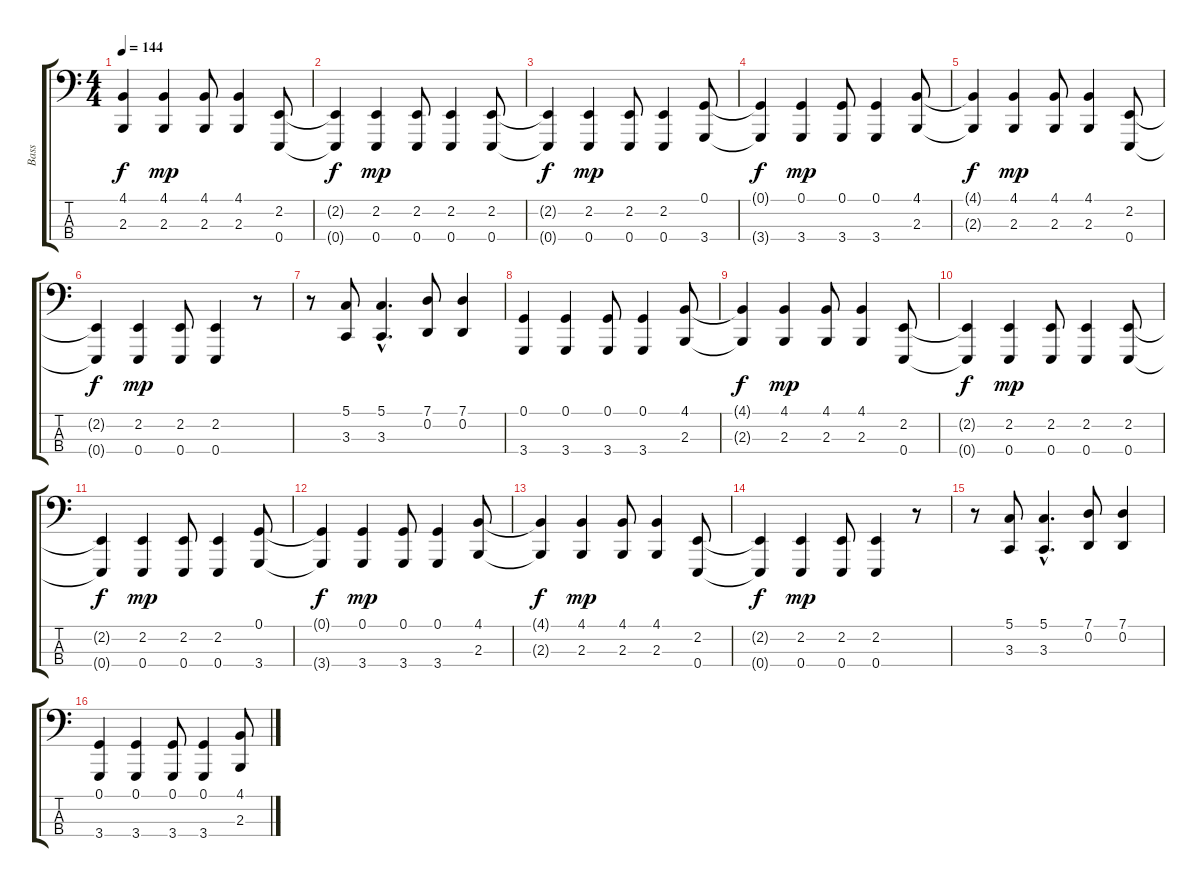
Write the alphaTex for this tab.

\track ("Bass" "Bass") {instrument drawbarorgan}
\staff {score tabs}
\tuning (G2 D2 A1 E1) {hide}
\ts (4 4)
\tempo 144
\clef f4
\ks c
(4.1{t} 2.3{t}).4{dy f} (4.1 2.3).4{dy mp} (4.1 2.3).8 (4.1 2.3).4 (2.2 0.4).8 |
(2.2{t} 0.4{t}).4{dy f} (2.2 0.4).4{dy mp} (2.2 0.4).8 (2.2 0.4).4 (2.2 0.4).8 |
(2.2{t} 0.4{t}).4{dy f} (2.2 0.4).4{dy mp} (2.2 0.4).8 (2.2 0.4).4 (0.1 3.4).8 |
(0.1{t} 3.4{t}).4{dy f} (0.1 3.4).4{dy mp} (0.1 3.4).8 (0.1 3.4).4 (4.1 2.3).8 |
(4.1{t} 2.3{t}).4{dy f} (4.1 2.3).4{dy mp} (4.1 2.3).8 (4.1 2.3).4 (2.2 0.4).8 |
(2.2{t} 0.4{t}).4{dy f} (2.2 0.4).4{dy mp} (2.2 0.4).8 (2.2 0.4).4 r.8 |
r.8 (5.1 3.3).8 (5.1{hac} 3.3{hac}).4{d} (7.1 0.2).8 (7.1 0.2).4 |
(0.1 3.4).4 (0.1 3.4).4 (0.1 3.4).8 (0.1 3.4).4 (4.1 2.3).8 |
(4.1{t} 2.3{t}).4{dy f} (4.1 2.3).4{dy mp} (4.1 2.3).8 (4.1 2.3).4 (2.2 0.4).8 |
(2.2{t} 0.4{t}).4{dy f} (2.2 0.4).4{dy mp} (2.2 0.4).8 (2.2 0.4).4 (2.2 0.4).8 |
(2.2{t} 0.4{t}).4{dy f} (2.2 0.4).4{dy mp} (2.2 0.4).8 (2.2 0.4).4 (0.1 3.4).8 |
(0.1{t} 3.4{t}).4{dy f} (0.1 3.4).4{dy mp} (0.1 3.4).8 (0.1 3.4).4 (4.1 2.3).8 |
(4.1{t} 2.3{t}).4{dy f} (4.1 2.3).4{dy mp} (4.1 2.3).8 (4.1 2.3).4 (2.2 0.4).8 |
(2.2{t} 0.4{t}).4{dy f} (2.2 0.4).4{dy mp} (2.2 0.4).8 (2.2 0.4).4 r.8 |
r.8 (5.1 3.3).8 (5.1{hac} 3.3{hac}).4{d} (7.1 0.2).8 (7.1 0.2).4 |
(0.1 3.4).4 (0.1 3.4).4 (0.1 3.4).8 (0.1 3.4).4 (4.1 2.3).8
